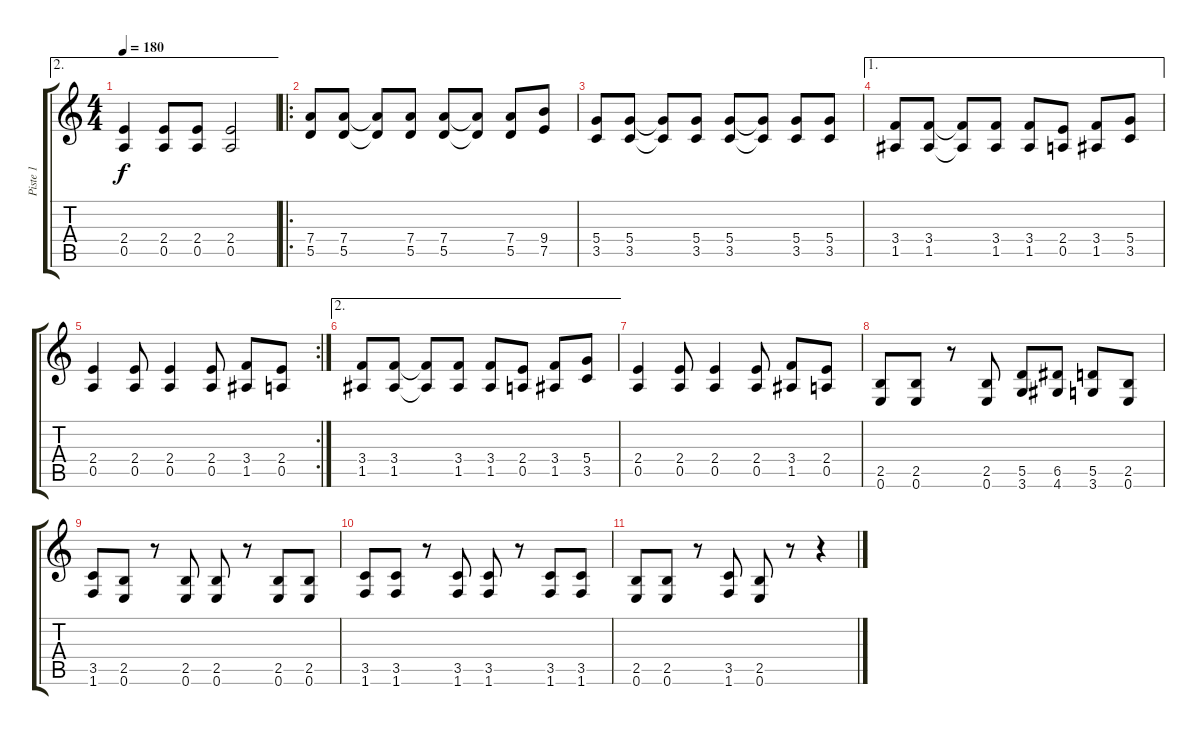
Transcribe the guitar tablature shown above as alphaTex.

\track ("Piste 1" "Piste 1") {instrument overdrivenguitar}
\staff {score tabs}
\tuning (E4 B3 G3 D3 A2 E2) {hide}
\ae 2
\ts (4 4)
\tempo 180
\clef g2
\ks c
(2.4 0.5).4{dy f} (2.4 0.5).8 (2.4 0.5).8 (2.4 0.5).2 |
\ro
(7.4 5.5).8 (7.4 5.5).8 (7.4{t} 5.5{t}).8 (7.4 5.5).8 (7.4 5.5).8 (7.4{t} 5.5{t}).8 (7.4 5.5).8 (9.4 7.5).8 |
(5.4 3.5).8 (5.4 3.5).8 (5.4{t} 3.5{t}).8 (5.4 3.5).8 (5.4 3.5).8 (5.4{t} 3.5{t}).8 (5.4 3.5).8 (5.4 3.5).8 |
\ae 1
(3.4 1.5).8 (3.4 1.5).8 (3.4{t} 1.5{t}).8 (3.4 1.5).8 (3.4 1.5).8 (2.4 0.5).8 (3.4 1.5).8 (5.4 3.5).8 |
\rc 2
(2.4 0.5).4 (2.4 0.5).8 (2.4 0.5).4 (2.4 0.5).8 (3.4 1.5).8 (2.4 0.5).8 |
\ae 2
(3.4 1.5).8 (3.4 1.5).8 (3.4{t} 1.5{t}).8 (3.4 1.5).8 (3.4 1.5).8 (2.4 0.5).8 (3.4 1.5).8 (5.4 3.5).8 |
(2.4 0.5).4 (2.4 0.5).8 (2.4 0.5).4 (2.4 0.5).8 (3.4 1.5).8 (2.4 0.5).8 |
(2.5 0.6).8 (2.5 0.6).8 r.8 (2.5 0.6).8 (5.5 3.6).8 (6.5 4.6).8 (5.5 3.6).8 (2.5 0.6).8 |
(3.5 1.6).8 (2.5 0.6).8 r.8 (2.5 0.6).8 (2.5 0.6).8 r.8 (2.5 0.6).8 (2.5 0.6).8 |
(3.5 1.6).8 (3.5 1.6).8 r.8 (3.5 1.6).8 (3.5 1.6).8 r.8 (3.5 1.6).8 (3.5 1.6).8 |
(2.5 0.6).8 (2.5 0.6).8 r.8 (3.5 1.6).8 (2.5 0.6).8 r.8 r.4
